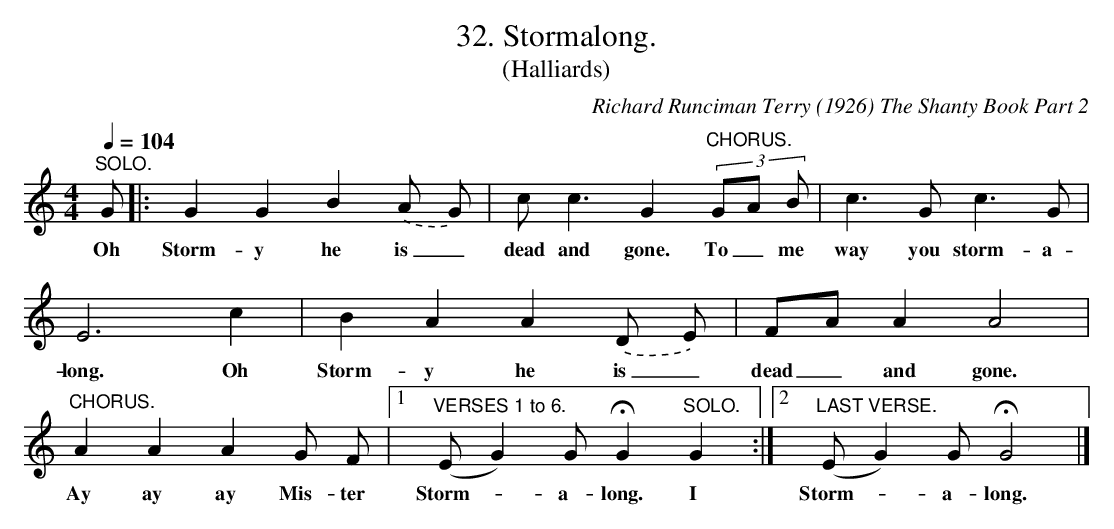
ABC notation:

X:1
T:32. Stormalong.
T:(Halliards)
C:Richard Runciman Terry (1926) The Shanty Book Part 2
L:1/8
Q:1/4=104
M:4/4
K:C
"^SOLO." G |: G2 G2 B2 .(A G) | c c3 G2  "CHORUS." (3GA B | c3 G c3 G |$
w: Oh Storm-y he is_ | dead and gone. To_ me | way you storm-a-|
E6 c2 | B2 A2 A2 .(D E) | FA A2 A4 |$
w: long. Oh | Storm-y he is_ | dead_ and gone. |
"^CHORUS." A2 A2 A2 G F |1 "VERSES 1 to 6." (E G2) G !fermata! G2 "^SOLO." G2 :|2 "LAST VERSE." (E G2) G !fermata! G4 |]
w: Ay ay ay Mis-ter | Storm-*a-long. I Storm-*a-long. |
